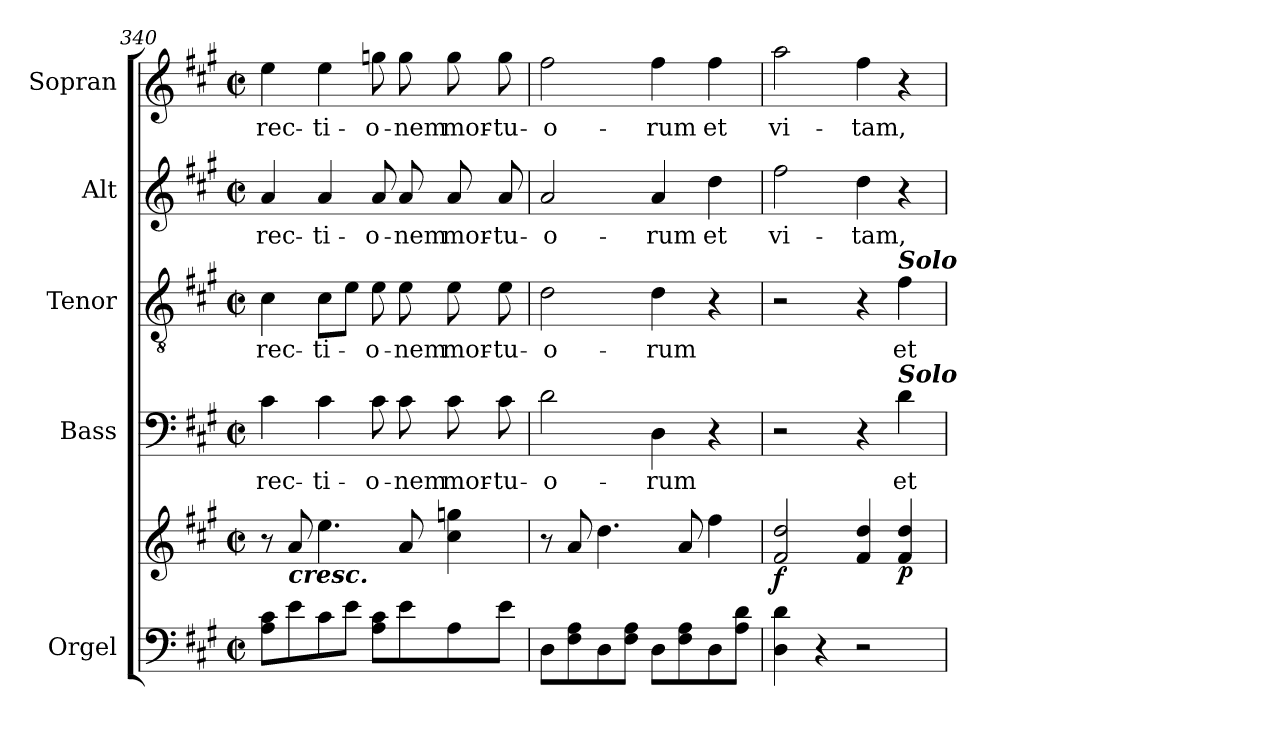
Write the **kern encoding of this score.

**kern	**kern	**dynam	**kern	**text	**kern	**text	**kern	**text	**kern	**text
*part5	*part5	*part5	*part4	*part4	*part3	*part3	*part2	*part2	*part1	*part1
*staff6	*staff5	*staff5/6	*staff4	*staff4	*staff3	*staff3	*staff2	*staff2	*staff1	*staff1
*I"Orgel	*	*	*I"Bass	*	*I"Tenor	*	*I"Alt	*	*I"Sopran	*
*I'Org.	*	*	*I'B.	*	*I'T.	*	*I'A.	*	*I'S.	*
*clefF4	*clefG2	*	*clefF4	*	*clefGv2	*	*clefG2	*	*clefG2	*
*k[f#c#g#]	*k[f#c#g#]	*	*k[f#c#g#]	*	*k[f#c#g#]	*	*k[f#c#g#]	*	*k[f#c#g#]	*
*A:	*A:	*	*A:	*	*A:	*	*A:	*	*A:	*
*M2/2	*M2/2	*	*M2/2	*	*M2/2	*	*M2/2	*	*M2/2	*
*met(c|)	*met(c|)	*	*met(c|)	*	*met(c|)	*	*met(c|)	*	*met(c|)	*
=340	=340	=340	=340	=340	=340	=340	=340	=340	=340	=340
!	!	!	!	!LO:LY:b	!	!LO:LY:b	!	!LO:LY:b	!	!LO:LY:b
8A\ 8c#\L	8r	.	4c#\	-rec-	4c#\	-rec-	4a/	-rec-	4ee\	-rec-
!	!LO:TX:b:Bi:t=cresc.	!	!	!	!	!	!	!	!	!
8e\	8a/	.	.	.	.	.	.	.	.	.
!	!	!	!	!LO:LY:b	!	!LO:LY:b	!	!LO:LY:b	!	!LO:LY:b
8c#\	4.ee\	.	4c#\	-ti-	8c#\L	-ti-	4a/	-ti-	4ee\	-ti-
8e\J	.	.	.	.	8e\J	.	.	.	.	.
!	!	!	!	!LO:LY:b	!	!LO:LY:b	!	!LO:LY:b	!	!LO:LY:b
8A\ 8c#\L	.	.	8c#\	-o-	8e\	-o-	8a/	-o-	8ggn\	-o-
!	!	!	!	!LO:LY:b	!	!LO:LY:b	!	!LO:LY:b	!	!LO:LY:b
8e\	8a/	.	8c#\	-nem	8e\	-nem	8a/	-nem	8gg\	-nem
!	!	!	!	!LO:LY:b	!	!LO:LY:b	!	!LO:LY:b	!	!LO:LY:b
8A\	4cc#\ 4ggn\	.	8c#\	mor-	8e\	mor-	8a/	mor-	8gg\	mor-
!	!	!	!	!LO:LY:b	!	!LO:LY:b	!	!LO:LY:b	!	!LO:LY:b
8e\J	.	.	8c#\	-tu-	8e\	-tu-	8a/	-tu-	8gg\	-tu-
!!LO:PB:g=z
=341	=341	=341	=341	=341	=341	=341	=341	=341	=341	=341
!	!	!	!	!LO:LY:b	!	!LO:LY:b	!	!LO:LY:b	!	!LO:LY:b
8D\L	8r	.	2d\	-o-	2d\	-o-	2a/	-o-	2ff#\	-o-
8F#\ 8A\	8a/	.	.	.	.	.	.	.	.	.
8D\	4.dd\	.	.	.	.	.	.	.	.	.
8F#\ 8A\J	.	.	.	.	.	.	.	.	.	.
!	!	!	!	!LO:LY:b	!	!LO:LY:b	!	!LO:LY:b	!	!LO:LY:b
8D\L	.	.	4D\	-rum	4d\	-rum	4a/	-rum	4ff#\	-rum
8F#\ 8A\	8a/	.	.	.	.	.	.	.	.	.
!	!	!	!	!	!	!	!	!LO:LY:b	!	!LO:LY:b
8D\	4ff#\	.	4r	.	4r	.	4dd\	et	4ff#\	et
8A\ 8d\J	.	.	.	.	.	.	.	.	.	.
=342	=342	=342	=342	=342	=342	=342	=342	=342	=342	=342
!	!	!LO:DY:b	!	!	!	!	!	!LO:LY:b	!	!LO:LY:b
4D\ 4d\	2f#/ 2dd/	f	2r	.	2r	.	2ff#\	vi-	2aa\	vi-
4r	.	.	.	.	.	.	.	.	.	.
!	!	!	!	!	!	!	!	!LO:LY:b	!	!LO:LY:b
2r	4f#/ 4dd/	.	4r	.	4r	.	4dd\	-tam,	4ff#\	-tam,
!	!	!	!	!	!LO:TX:a:Bi:t=Solo	!	!	!	!	!
!	!	!	!LO:TX:a:Bi:t=Solo	!	!	!	!	!	!	!
!	!	!LO:DY:b	!	!LO:LY:b	!	!LO:LY:b	!	!	!	!
.	4f#/ 4dd/	p	4d\	et	4f#\	et	4r	.	4r	.
=	=	=	=	=	=	=	=	=	=	=
*-	*-	*-	*-	*-	*-	*-	*-	*-	*-	*-
